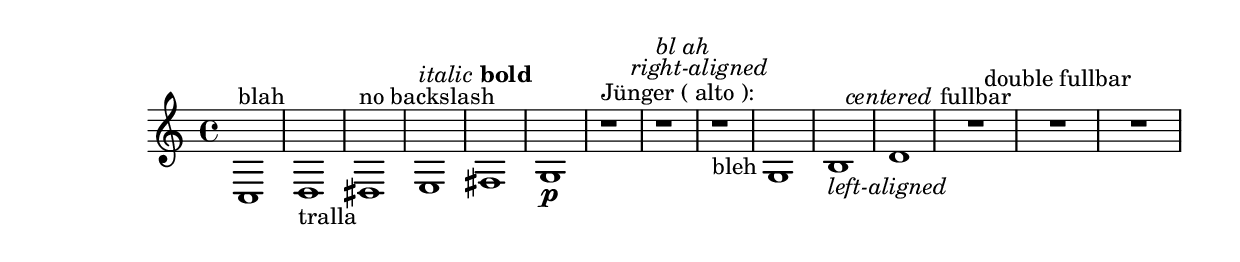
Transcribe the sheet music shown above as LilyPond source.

\version "2.18.2"

ldMusic = \relative c {
  << \new Voice = "voice1" {
    c1^\markup { blah } d_\markup { tralla } dis^\markup { no backslash }
    e^\markup { \italic { italic } }
    fis^\markup { \bold { bold } }
    g\p r^\markup { Jünger ("alto"): }
    r^\markup { \italic { bl ah } }
    r_\markup { bleh }
    g^\markup { \right-align { \italic { right-aligned } } } 
    b_\markup { \left-align { \italic { left-aligned } } } 
    d^\markup { \center-align { \italic { centered } } }
    R1*1^\markup { fullbar }
    R1*2^\markup { double fullbar }
  } >>
}

\book {
  \header {
  }

  \bookpart { 
    \score {
      <<
      \new Staff = Staff \with { }
      \context Staff = Staff {
        \ldMusic
      }
      >>
    }
  }
}
